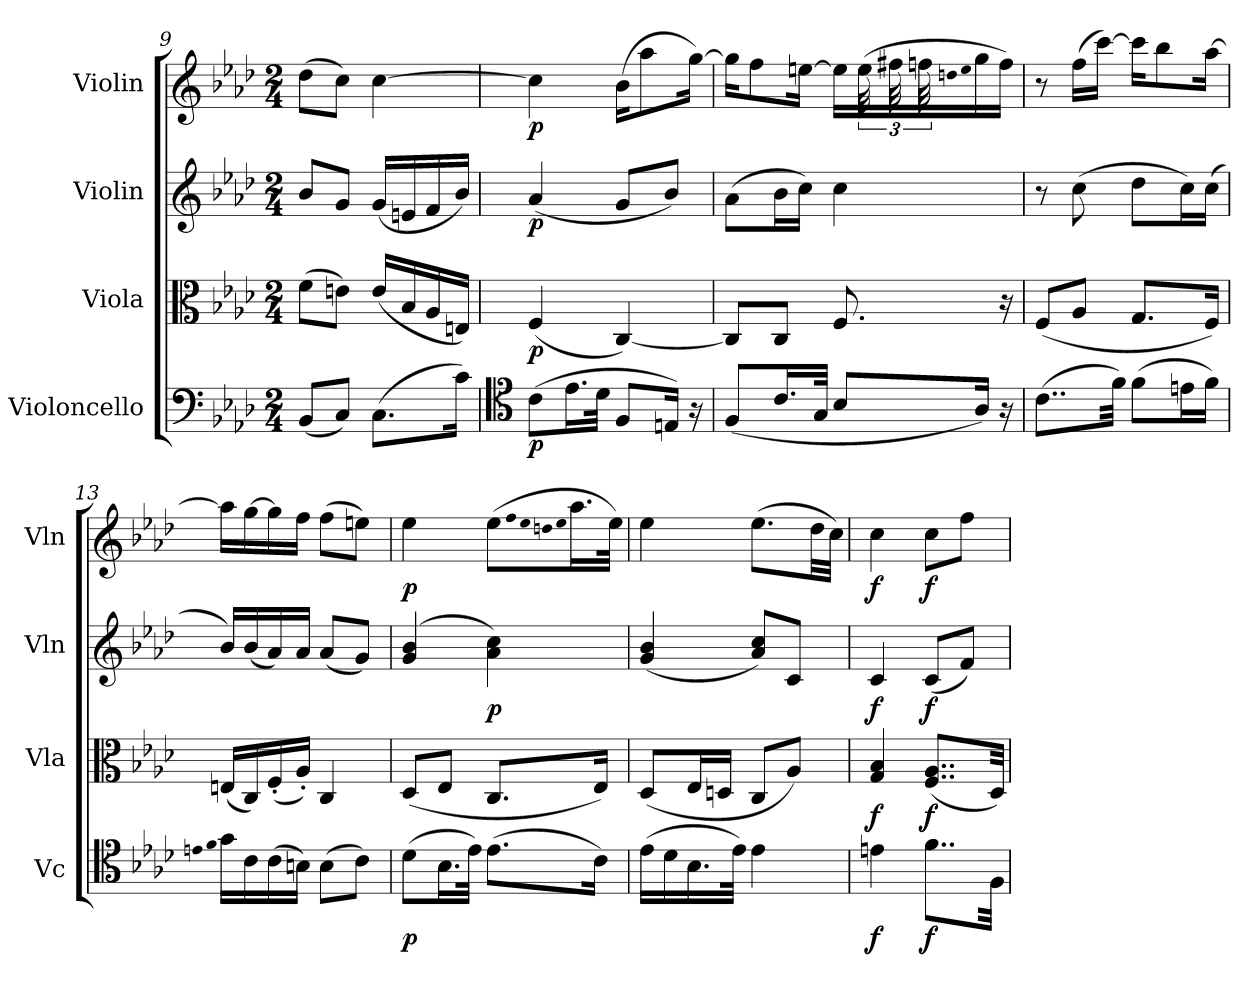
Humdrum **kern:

**kern	**dynam	**kern	**dynam	**kern	**dynam	**kern	**dynam
*part4	*part4	*part3	*part3	*part2	*part2	*part1	*part1
*staff4	*staff4	*staff3	*staff3	*staff2	*staff2	*staff1	*staff1
*I"Violoncello	*	*I"Viola	*	*I"Violin	*	*I"Violin	*
*I'Vc	*	*I'Vla	*	*I'Vln	*	*I'Vln	*
*clefF4	*	*clefC3	*	*clefG2	*	*clefG2	*
*k[b-e-a-d-]	*	*k[b-e-a-d-]	*	*k[b-e-a-d-]	*	*k[b-e-a-d-]	*
*f:	*	*f:	*	*f:	*	*f:	*
*M2/4	*	*M2/4	*	*M2/4	*	*M2/4	*
=9	=9	=9	=9	=9	=9	=9	=9
(8BB-/L	.	(8f\L	.	8b-/L	.	(8dd-\L	.
8C/J)	.	8en\J)	.	8g/J	.	8cc\J)	.
(8.C\L	.	(16e/LL	.	(16g/LL	.	[4cc\	.
.	.	16B-/	.	16en/	.	.	.
.	.	16A-/	.	16f/	.	.	.
16c\Jk)	.	16En/JJ)	.	16b-/JJ)	.	.	.
=10	=10	=10	=10	=10	=10	=10	=10
*clefC4	*	*	*	*	*	*	*
(8c\L	p	(4F/	p	(4a-/	p	4cc\]	p
16.e-\L	.	.	.	.	.	.	.
32d-\JJk	.	.	.	.	.	.	.
8F/L	.	[4C/)	.	8g/L	.	(16b-\KL	.
.	.	.	.	.	.	8aa-\	.
16En/Jk)	.	.	.	8b-/J)	.	.	.
16r	.	.	.	.	.	[16gg\Jk)	.
=11	=11	=11	=11	=11	=11	=11	=11
*	*	*	*	*	*	*^	*
(8F/L	.	8C/L]	.	(8a-\L	.	16gg\KL]	4ryy	.
.	.	.	.	.	.	8ff\	.	.
16.c/L	.	8C/J	.	16b-\L	.	.	.	.
.	.	.	.	16cc\JJ)	.	[16een\Jk	.	.
32G/JJk	.	.	.	.	.	.	.	.
8B-/L	.	8.F/	.	4cc\	.	16ee\LL]	16ryy	.
.	.	.	.	.	.	(16ee\	48ee\	.
.	.	.	.	.	.	.	48ff#X\	.
.	.	.	.	.	.	.	48ffn\	.
.	.	.	.	.	.	qddn	.	.
.	.	.	.	.	.	qee	.	.
16A-/Jk)	.	.	.	.	.	16gg\	8ryy	.
16r	.	16r	.	.	.	16ff\JJ)	.	.
*	*	*	*	*	*	*v	*v	*
=12	=12	=12	=12	=12	=12	=12	=12
(8..c\L	.	(8F/L	.	8r	.	8r	.
.	.	8A-/J	.	(8cc\	.	(16ff\LL	.
.	.	.	.	.	.	[16ccc\JJ)	.
32f\Jkk)	.	.	.	.	.	.	.
(8f\L	.	8.G/L	.	8dd-\L	.	16ccc\KL]	.
.	.	.	.	.	.	8bb-\	.
16en\L	.	.	.	16cc\L)	.	.	.
16f\JJ)	.	16F/Jk)	.	(16cc\JJ	.	[16aa-\Jk	.
=13	=13	=13	=13	=13	=13	=13	=13
qen	.	.	.	.	.	.	.
qf	.	.	.	.	.	.	.
16g\LL	.	(16En/LL	.	16b-/LL)	.	16aa-\LL]	.
16c\	.	16C/)	.	(16b-/	.	[16gg\	.
(16c\	.	(16F'/	.	16a-/)	.	16gg\]	.
16Bn\JJ)	.	16A-'/JJ)	.	16a-/JJ	.	16ff\JJ	.
(8B\L	.	4C/	.	(8a-/L	.	(8ff\L	.
8c\J)	.	.	.	8g/J)	.	8een\J)	.
=14	=14	=14	=14	=14	=14	=14	=14
(8d-\L	p	(8D-/L	.	(4g/ 4b-/	.	4ee-\	p
16.B-\L	.	8E-/J	.	.	.	.	.
32e-\JJk)	.	.	.	.	.	.	.
(8.e-\L	.	8.C/L	.	4a-\ 4cc\)	p	(8ee-\L	.
.	.	.	.	.	.	qff	.
.	.	.	.	.	.	qee-	.
.	.	.	.	.	.	qddn	.
.	.	.	.	.	.	qee-	.
.	.	.	.	.	.	16.aa-\L	.
16c\Jk)	.	16E-/Jk)	.	.	.	.	.
.	.	.	.	.	.	32ee-\JJk)	.
=15	=15	=15	=15	=15	=15	=15	=15
(16e-\LL	.	(8D-/L	.	(4g/ 4b-/	.	4ee-\	.
16d-\	.	.	.	.	.	.	.
16.B-\	.	16E-/L	.	.	.	.	.
.	.	16Dn/JJ	.	.	.	.	.
32e-\JJk)	.	.	.	.	.	.	.
4e-\	.	8C/L	.	8a-/ 8cc/L)	.	(8.ee-\L	.
.	.	8A-/J)	.	8c/J	.	.	.
.	.	.	.	.	.	32dd-\LL	.
.	.	.	.	.	.	32cc\JJJ)	.
=16	=16	=16	=16	=16	=16	=16	=16
4en\	f	4G/ 4B-/	f	4c/	f	4cc\	f
8..f\L	f	(8..F/ 8..A-/L	f	(8c/L	f	8cc\L	f
.	.	.	.	8f/J)	.	8ff\J	.
32F\Jkk	.	32D-/Jkk)	.	.	.	.	.
=	=	=	=	=	=	=	=
*-	*-	*-	*-	*-	*-	*-	*-
